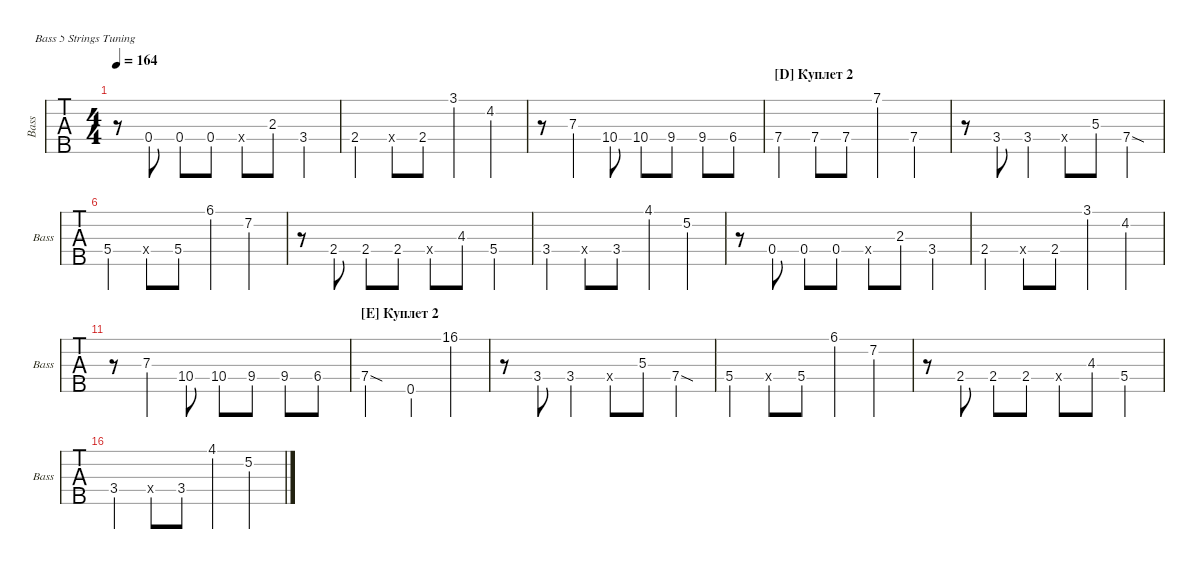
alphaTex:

\defaultSystemsLayout 4
\hideDynamics
\bracketExtendMode groupsimilarinstruments
\singleTrackTrackNamePolicy allsystems
\multiTrackTrackNamePolicy allsystems
\otherSystemsTrackNameOrientation horizontal
\defaultBarNumberDisplay FirstOfSystem
\track ("Bass" "Bass") {instrument electricbassfinger}
\staff {tabs}
\tuning (G2 D2 A1 E1 B0)
\ts (4 4)
\tempo 164
\clef f4
\ks c
r.8{dy f} 0.4.8 0.4.8 0.4.8 0.4{x}.8 2.3.8 3.4{st}.4 |
2.4{st}.4 2.4{x}.8 2.4.8 3.1{st}.4 4.2{st}.4 |
r.8 7.3{st}.4 10.4.8 10.4.8 9.4.8 9.4.8 6.4.8 |
\section ("D" "Куплет 2")
7.4{st}.4 7.4{st}.8 7.4{st}.8 7.1{st}.4 7.4{st}.4 |
r.8 3.4.8 3.4{st}.4 3.4{x}.8 5.3.8 7.4{sod}.4 |
5.4{st}.4 5.4{x}.8 5.4{st}.8 6.1{st}.4 7.2{st}.4 |
r.8 2.4.8 2.4.8 2.4.8 2.4{x}.8 4.3.8 5.4{st}.4 |
3.4{st}.4 3.4{st x}.8 3.4{st}.8 4.1{st}.4 5.2{st}.4 |
r.8 0.4.8 0.4.8 0.4.8 0.4{x}.8 2.3.8 3.4{st}.4 |
2.4{st}.4 2.4{x}.8 2.4.8 3.1{st}.4 4.2{st}.4 |
r.8 7.3{st}.4 10.4.8 10.4.8 9.4.8 9.4.8 6.4.8 |
\section ("E" "Куплет 2")
7.4{sod}.2 0.5{st}.4 16.1{st}.4 |
r.8 3.4.8 3.4{st}.4 3.4{x}.8 5.3.8 7.4{sod}.4 |
5.4{st}.4 5.4{x}.8 5.4.8 6.1{st}.4 7.2{st}.4 |
r.8 2.4.8 2.4.8 2.4.8 2.4{x}.8 4.3.8 5.4{st}.4 |
3.4{st}.4 3.4{st x}.8 3.4{st}.8 4.1{st}.4 5.2{st}.4
